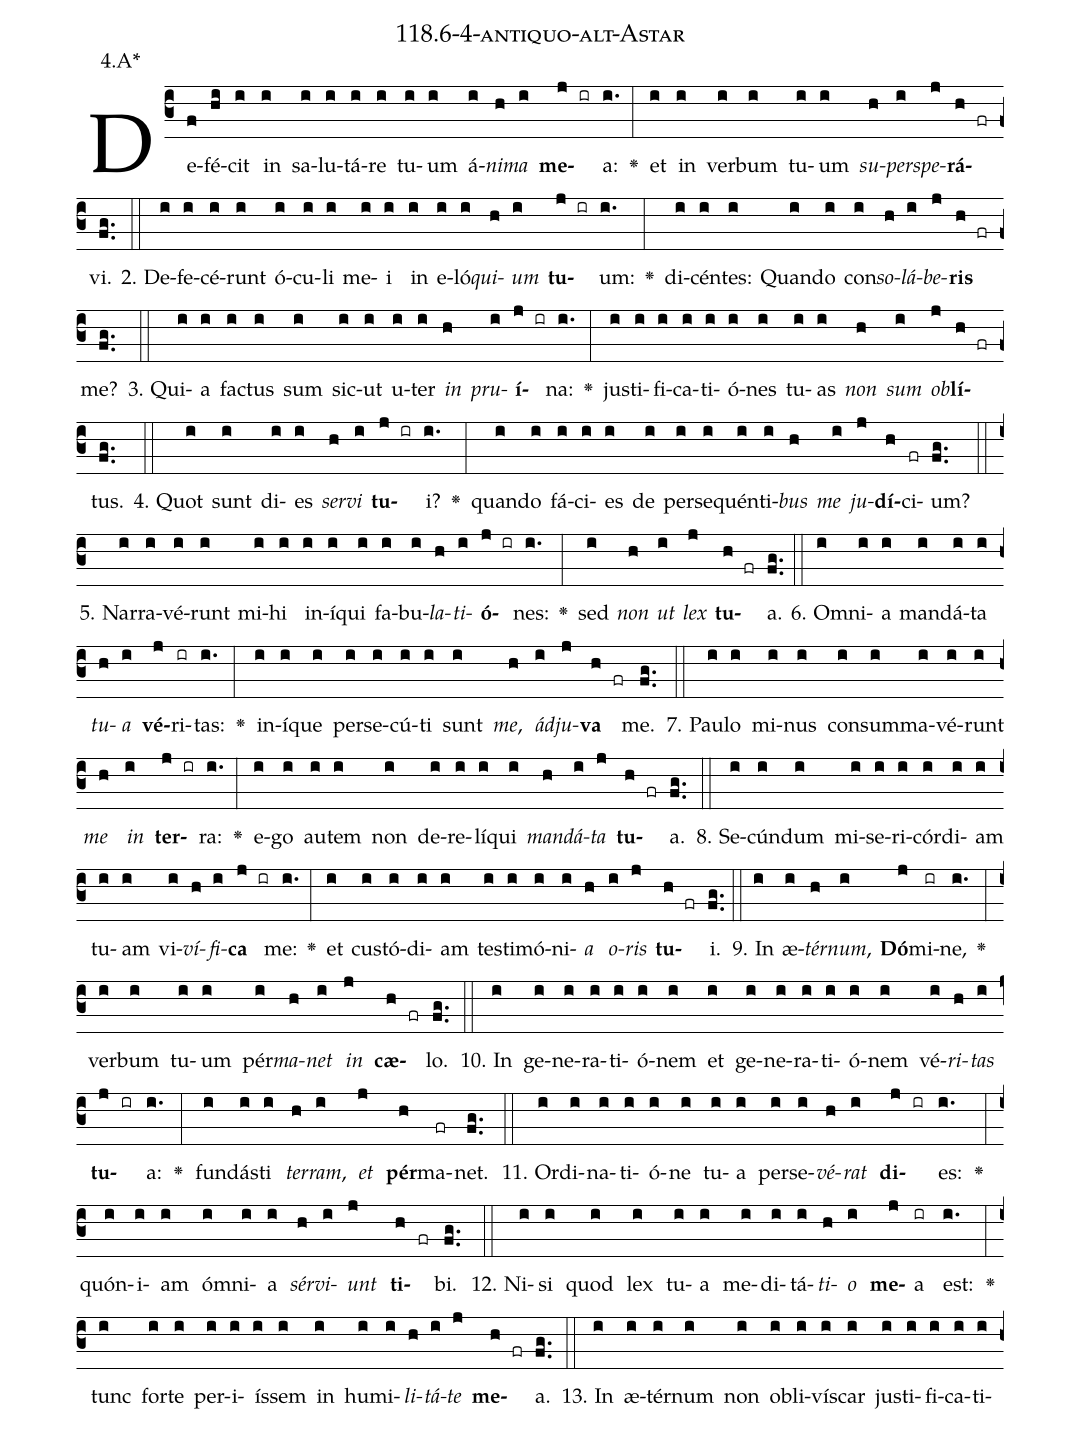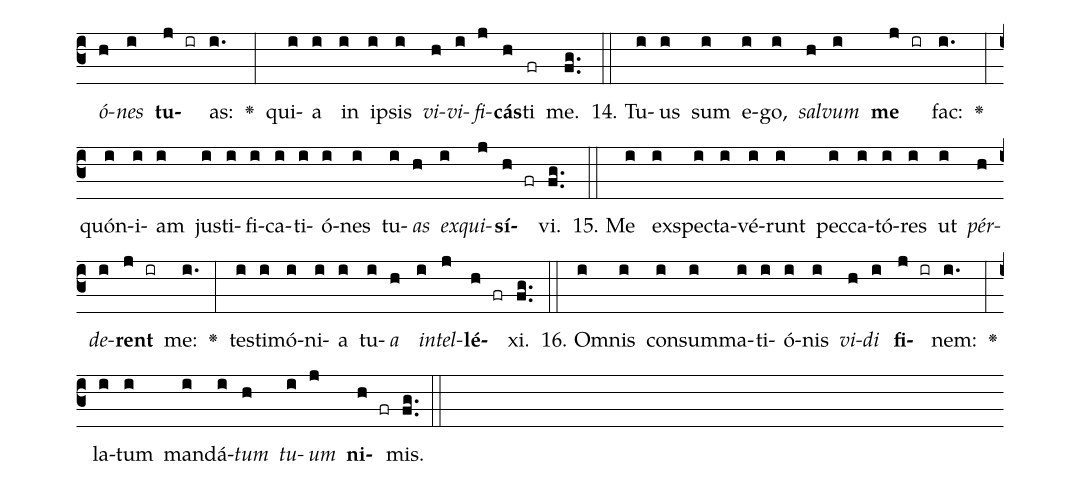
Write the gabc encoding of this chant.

name: 118.6-4-antiquo-alt-Astar;
annotation: 4.A*;
%%
(c3)De(f)fé(hi)cit(i) in(i) sa(i)lu(i)tá(i)re(i) tu(i)um(i) á(i)<i>ni</i>(h)<i>ma</i>(i) <b>me</b>(j ir)a:(i.) <v>\greheightstar</v>(:) et(i) in(i) ver(i)bum(i) tu(i)um(i) <i>su</i>(h)<i>per</i>(i)<i>spe</i>(j)<b>rá</b>(h fr)vi.(fg..) (::)
2. De(i)fe(i)cé(i)runt(i) ó(i)cu(i)li(i) me(i)i(i) in(i) e(i)ló(i)<i>qui</i>(h)<i>um</i>(i) <b>tu</b>(j ir)um:(i.) <v>\greheightstar</v>(:) di(i)cén(i)tes:(i) Quan(i)do(i) con(i)<i>so</i>(h)<i>lá</i>(i)<i>be</i>(j)<b>ris</b>(h fr) me?(fg..) (::)
3. Qui(i)a(i) fac(i)tus(i) sum(i) sic(i)ut(i) u(i)ter(i) <i>in</i>(h) <i>pru</i>(i)<b>í</b>(j ir)na:(i.) <v>\greheightstar</v>(:) jus(i)ti(i)fi(i)ca(i)ti(i)ó(i)nes(i) tu(i)as(i) <i>non</i>(h) <i>sum</i>(i) <i>ob</i>(j)<b>lí</b>(h fr)tus.(fg..) (::)
4. Quot(i) sunt(i) di(i)es(i) <i>ser</i>(h)<i>vi</i>(i) <b>tu</b>(j ir)i?(i.) <v>\greheightstar</v>(:) quan(i)do(i) fá(i)ci(i)es(i) de(i) per(i)se(i)quén(i)ti(i)<i>bus</i>(h) <i>me</i>(i) <i>ju</i>(j)<b>dí</b>(h)ci(fr)um?(fg..) (::)
5. Nar(i)ra(i)vé(i)runt(i) mi(i)hi(i) in(i)í(i)qui(i) fa(i)bu(i)<i>la</i>(h)<i>ti</i>(i)<b>ó</b>(j ir)nes:(i.) <v>\greheightstar</v>(:) sed(i) <i>non</i>(h) <i>ut</i>(i) <i>lex</i>(j) <b>tu</b>(h fr)a.(fg..) (::)
6. Om(i)ni(i)a(i) man(i)dá(i)ta(i) <i>tu</i>(h)<i>a</i>(i) <b>vé</b>(j)ri(ir)tas:(i.) <v>\greheightstar</v>(:) in(i)í(i)que(i) per(i)se(i)cú(i)ti(i) sunt(i) <i>me</i>,(h) <i>ád</i>(i)<i>ju</i>(j)<b>va</b>(h fr) me.(fg..) (::)
7. Pau(i)lo(i) mi(i)nus(i) con(i)sum(i)ma(i)vé(i)runt(i) <i>me</i>(h) <i>in</i>(i) <b>ter</b>(j ir)ra:(i.) <v>\greheightstar</v>(:) e(i)go(i) au(i)tem(i) non(i) de(i)re(i)lí(i)qui(i) <i>man</i>(h)<i>dá</i>(i)<i>ta</i>(j) <b>tu</b>(h fr)a.(fg..) (::)
8. Se(i)cún(i)dum(i) mi(i)se(i)ri(i)cór(i)di(i)am(i) tu(i)am(i) vi(i)<i>ví</i>(h)<i>fi</i>(i)<b>ca</b>(j ir) me:(i.) <v>\greheightstar</v>(:) et(i) cus(i)tó(i)di(i)am(i) tes(i)ti(i)mó(i)ni(i)<i>a</i>(h) <i>o</i>(i)<i>ris</i>(j) <b>tu</b>(h fr)i.(fg..) (::)
9. In(i) æ(i)<i>tér</i>(h)<i>num</i>,(i) <b>Dó</b>(j)mi(ir)ne,(i.) <v>\greheightstar</v>(:) ver(i)bum(i) tu(i)um(i) pér(i)<i>ma</i>(h)<i>net</i>(i) <i>in</i>(j) <b>cæ</b>(h fr)lo.(fg..) (::)
10. In(i) ge(i)ne(i)ra(i)ti(i)ó(i)nem(i) et(i) ge(i)ne(i)ra(i)ti(i)ó(i)nem(i) vé(i)<i>ri</i>(h)<i>tas</i>(i) <b>tu</b>(j ir)a:(i.) <v>\greheightstar</v>(:) fun(i)dás(i)ti(i) <i>ter</i>(h)<i>ram</i>,(i) <i>et</i>(j) <b>pér</b>(h)ma(fr)net.(fg..) (::)
11. Or(i)di(i)na(i)ti(i)ó(i)ne(i) tu(i)a(i) per(i)se(i)<i>vé</i>(h)<i>rat</i>(i) <b>di</b>(j ir)es:(i.) <v>\greheightstar</v>(:) quón(i)i(i)am(i) óm(i)ni(i)a(i) <i>sér</i>(h)<i>vi</i>(i)<i>unt</i>(j) <b>ti</b>(h fr)bi.(fg..) (::)
12. Ni(i)si(i) quod(i) lex(i) tu(i)a(i) me(i)di(i)tá(i)<i>ti</i>(h)<i>o</i>(i) <b>me</b>(j)a(ir) est:(i.) <v>\greheightstar</v>(:) tunc(i) for(i)te(i) per(i)i(i)ís(i)sem(i) in(i) hu(i)mi(i)<i>li</i>(h)<i>tá</i>(i)<i>te</i>(j) <b>me</b>(h fr)a.(fg..) (::)
13. In(i) æ(i)tér(i)num(i) non(i) ob(i)li(i)vís(i)car(i) jus(i)ti(i)fi(i)ca(i)ti(i)<i>ó</i>(h)<i>nes</i>(i) <b>tu</b>(j ir)as:(i.) <v>\greheightstar</v>(:) qui(i)a(i) in(i) ip(i)sis(i) <i>vi</i>(h)<i>vi</i>(i)<i>fi</i>(j)<b>cás</b>(h)ti(fr) me.(fg..) (::)
14. Tu(i)us(i) sum(i) e(i)go,(i) <i>sal</i>(h)<i>vum</i>(i) <b>me</b>(j ir) fac:(i.) <v>\greheightstar</v>(:) quón(i)i(i)am(i) jus(i)ti(i)fi(i)ca(i)ti(i)ó(i)nes(i) tu(i)<i>as</i>(h) <i>ex</i>(i)<i>qui</i>(j)<b>sí</b>(h fr)vi.(fg..) (::)
15. Me(i) ex(i)spec(i)ta(i)vé(i)runt(i) pec(i)ca(i)tó(i)res(i) ut(i) <i>pér</i>(h)<i>de</i>(i)<b>rent</b>(j ir) me:(i.) <v>\greheightstar</v>(:) tes(i)ti(i)mó(i)ni(i)a(i) tu(i)<i>a</i>(h) <i>in</i>(i)<i>tel</i>(j)<b>lé</b>(h fr)xi.(fg..) (::)
16. Om(i)nis(i) con(i)sum(i)ma(i)ti(i)ó(i)nis(i) <i>vi</i>(h)<i>di</i>(i) <b>fi</b>(j ir)nem:(i.) <v>\greheightstar</v>(:) la(i)tum(i) man(i)dá(i)<i>tum</i>(h) <i>tu</i>(i)<i>um</i>(j) <b>ni</b>(h fr)mis.(fg..) (::)
